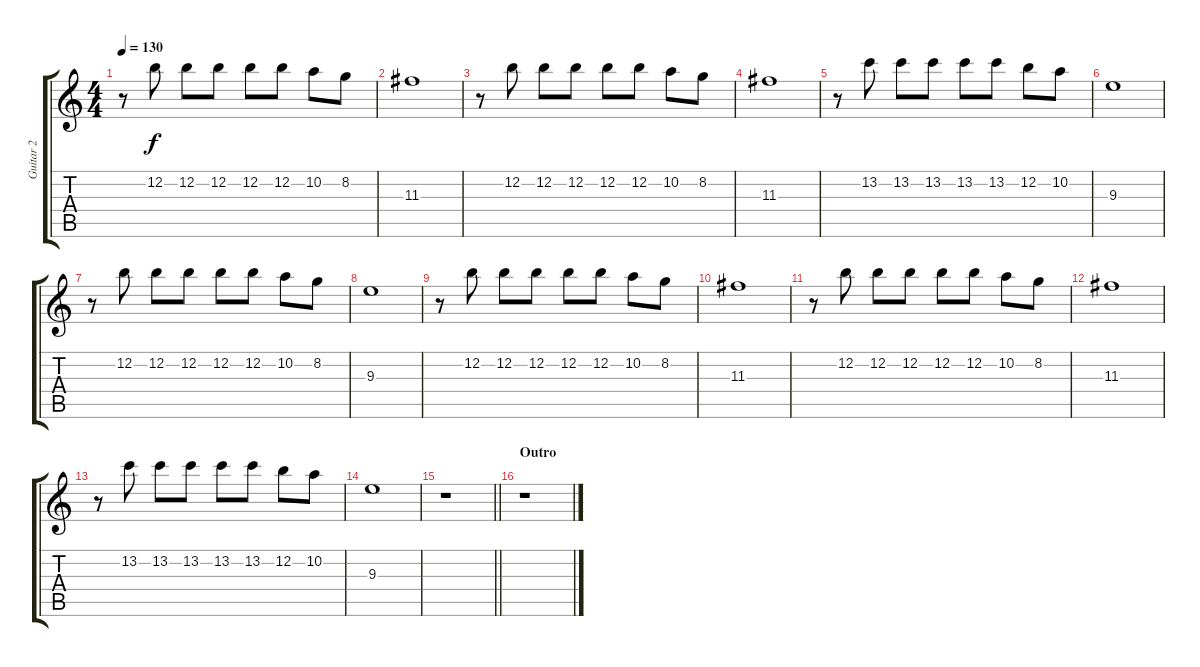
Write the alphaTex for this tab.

\track ("Guitar 2" "Guitar 2") {instrument acousticguitarsteel}
\staff {score tabs}
\tuning (E4 B3 G3 D3 A2 E2) {hide}
\ts (4 4)
\tempo 130
\clef g2
\ks c
r.8{dy f} 12.2.8 12.2.8 12.2.8 12.2.8 12.2.8 10.2.8 8.2.8 |
11.3.1 |
r.8 12.2.8 12.2.8 12.2.8 12.2.8 12.2.8 10.2.8 8.2.8 |
11.3.1 |
r.8 13.2.8 13.2.8 13.2.8 13.2.8 13.2.8 12.2.8 10.2.8 |
9.3.1 |
r.8 12.2.8{volume 13 instrument overdrivenguitar} 12.2.8 12.2.8 12.2.8 12.2.8 10.2.8 8.2.8 |
9.3.1 |
r.8 12.2.8 12.2.8 12.2.8 12.2.8 12.2.8 10.2.8 8.2.8 |
11.3.1 |
r.8 12.2.8 12.2.8 12.2.8 12.2.8 12.2.8 10.2.8 8.2.8 |
11.3.1 |
r.8 13.2.8 13.2.8 13.2.8 13.2.8 13.2.8 12.2.8 10.2.8 |
9.3.1 |
\barLineRight lightlight
r.1 |
\section ("" "Outro")
r.1
